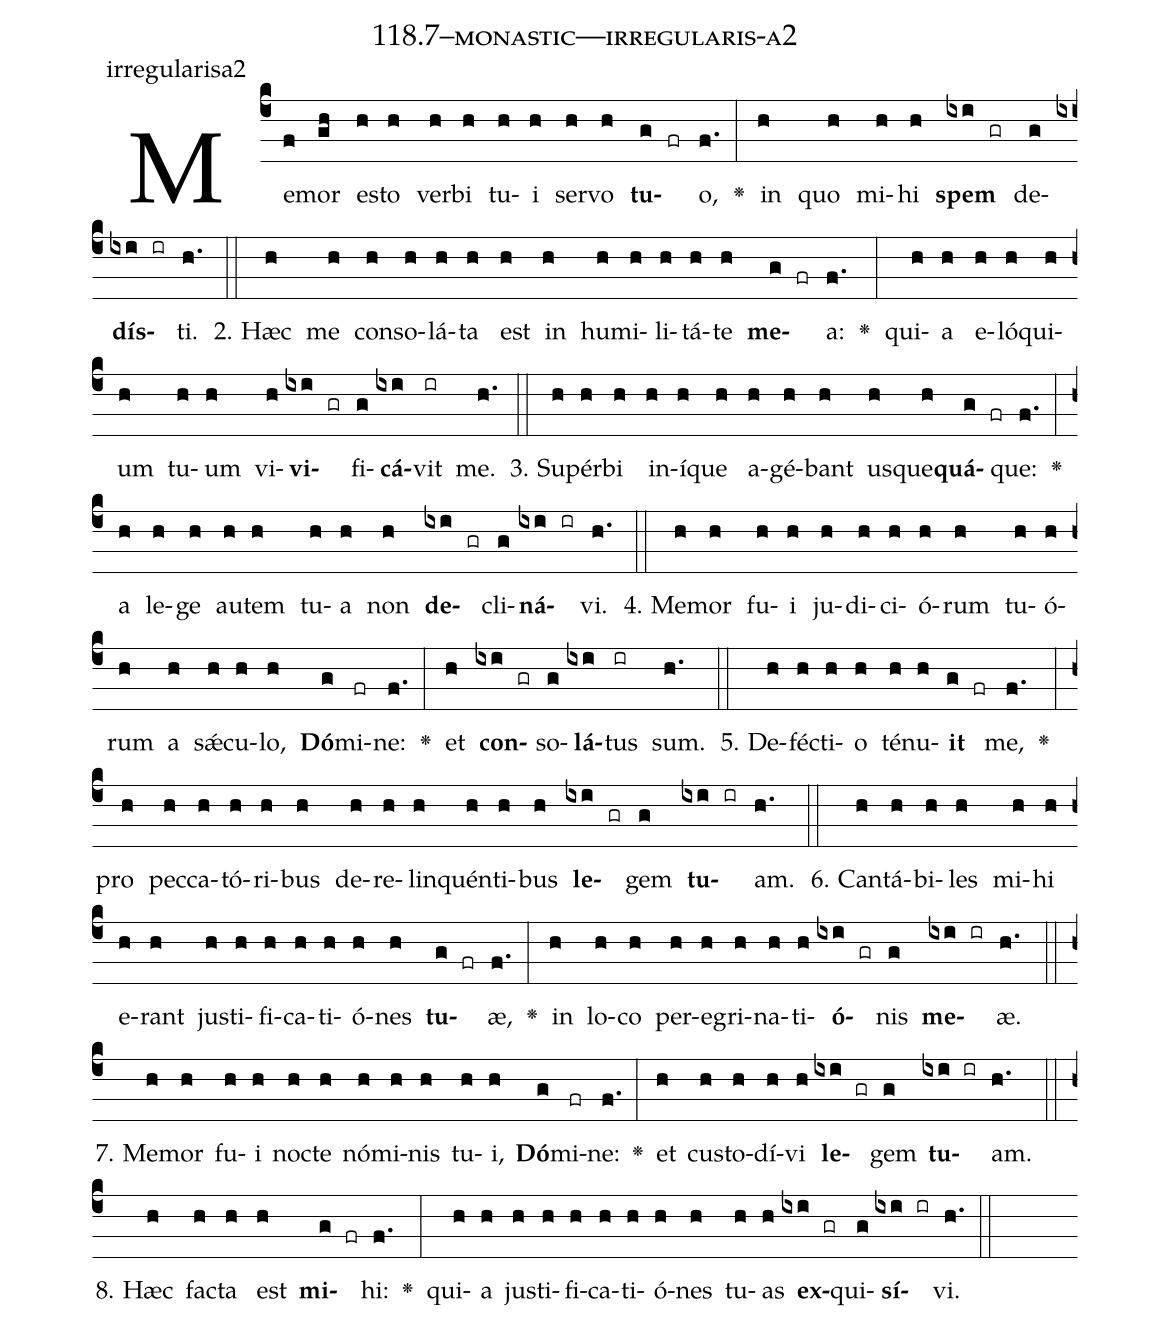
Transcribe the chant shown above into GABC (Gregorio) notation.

name: 118.7--monastic---irregularis-a2;
annotation: irregularisa2;
%%
(c4)Me(f)mor(gh) es(h)to(h) ver(h)bi(h) tu(h)i(h) ser(h)vo(h) <b>tu</b>(g fr)o,(f.) <v>\greheightstar</v>(:) in(h) quo(h) mi(h)hi(h) <b>spem</b>(ixi gr) de(g)<b>dís</b>(ixi ir)ti.(h.) (::)
2. Hæc(h) me(h) con(h)so(h)lá(h)ta(h) est(h) in(h) hu(h)mi(h)li(h)tá(h)te(h) <b>me</b>(g fr)a:(f.) <v>\greheightstar</v>(:) qui(h)a(h) e(h)ló(h)qui(h)um(h) tu(h)um(h) vi(h)<b>vi</b>(ixi gr)fi(g)<b>cá</b>(ixi)vit(ir) me.(h.) (::)
3. Su(h)pér(h)bi(h) in(h)í(h)que(h) a(h)gé(h)bant(h) us(h)que(h)<b>quá</b>(g fr)que:(f.) <v>\greheightstar</v>(:) a(h) le(h)ge(h) au(h)tem(h) tu(h)a(h) non(h) <b>de</b>(ixi gr)cli(g)<b>ná</b>(ixi ir)vi.(h.) (::)
4. Me(h)mor(h) fu(h)i(h) ju(h)di(h)ci(h)ó(h)rum(h) tu(h)ó(h)rum(h) a(h) sǽ(h)cu(h)lo,(h) <b>Dó</b>(g)mi(fr)ne:(f.) <v>\greheightstar</v>(:) et(h) <b>con</b>(ixi gr)so(g)<b>lá</b>(ixi)tus(ir) sum.(h.) (::)
5. De(h)féc(h)ti(h)o(h) té(h)nu(h)<b>it</b>(g fr) me,(f.) <v>\greheightstar</v>(:) pro(h) pec(h)ca(h)tó(h)ri(h)bus(h) de(h)re(h)lin(h)quén(h)ti(h)bus(h) <b>le</b>(ixi gr)gem(g) <b>tu</b>(ixi ir)am.(h.) (::)
6. Can(h)tá(h)bi(h)les(h) mi(h)hi(h) e(h)rant(h) jus(h)ti(h)fi(h)ca(h)ti(h)ó(h)nes(h) <b>tu</b>(g fr)æ,(f.) <v>\greheightstar</v>(:) in(h) lo(h)co(h) per(h)e(h)gri(h)na(h)ti(h)<b>ó</b>(ixi gr)nis(g) <b>me</b>(ixi ir)æ.(h.) (::)
7. Me(h)mor(h) fu(h)i(h) noc(h)te(h) nó(h)mi(h)nis(h) tu(h)i,(h) <b>Dó</b>(g)mi(fr)ne:(f.) <v>\greheightstar</v>(:) et(h) cus(h)to(h)dí(h)vi(h) <b>le</b>(ixi gr)gem(g) <b>tu</b>(ixi ir)am.(h.) (::)
8. Hæc(h) fac(h)ta(h) est(h) <b>mi</b>(g fr)hi:(f.) <v>\greheightstar</v>(:) qui(h)a(h) jus(h)ti(h)fi(h)ca(h)ti(h)ó(h)nes(h) tu(h)as(h) <b>ex</b>(ixi gr)qui(g)<b>sí</b>(ixi ir)vi.(h.) (::)
